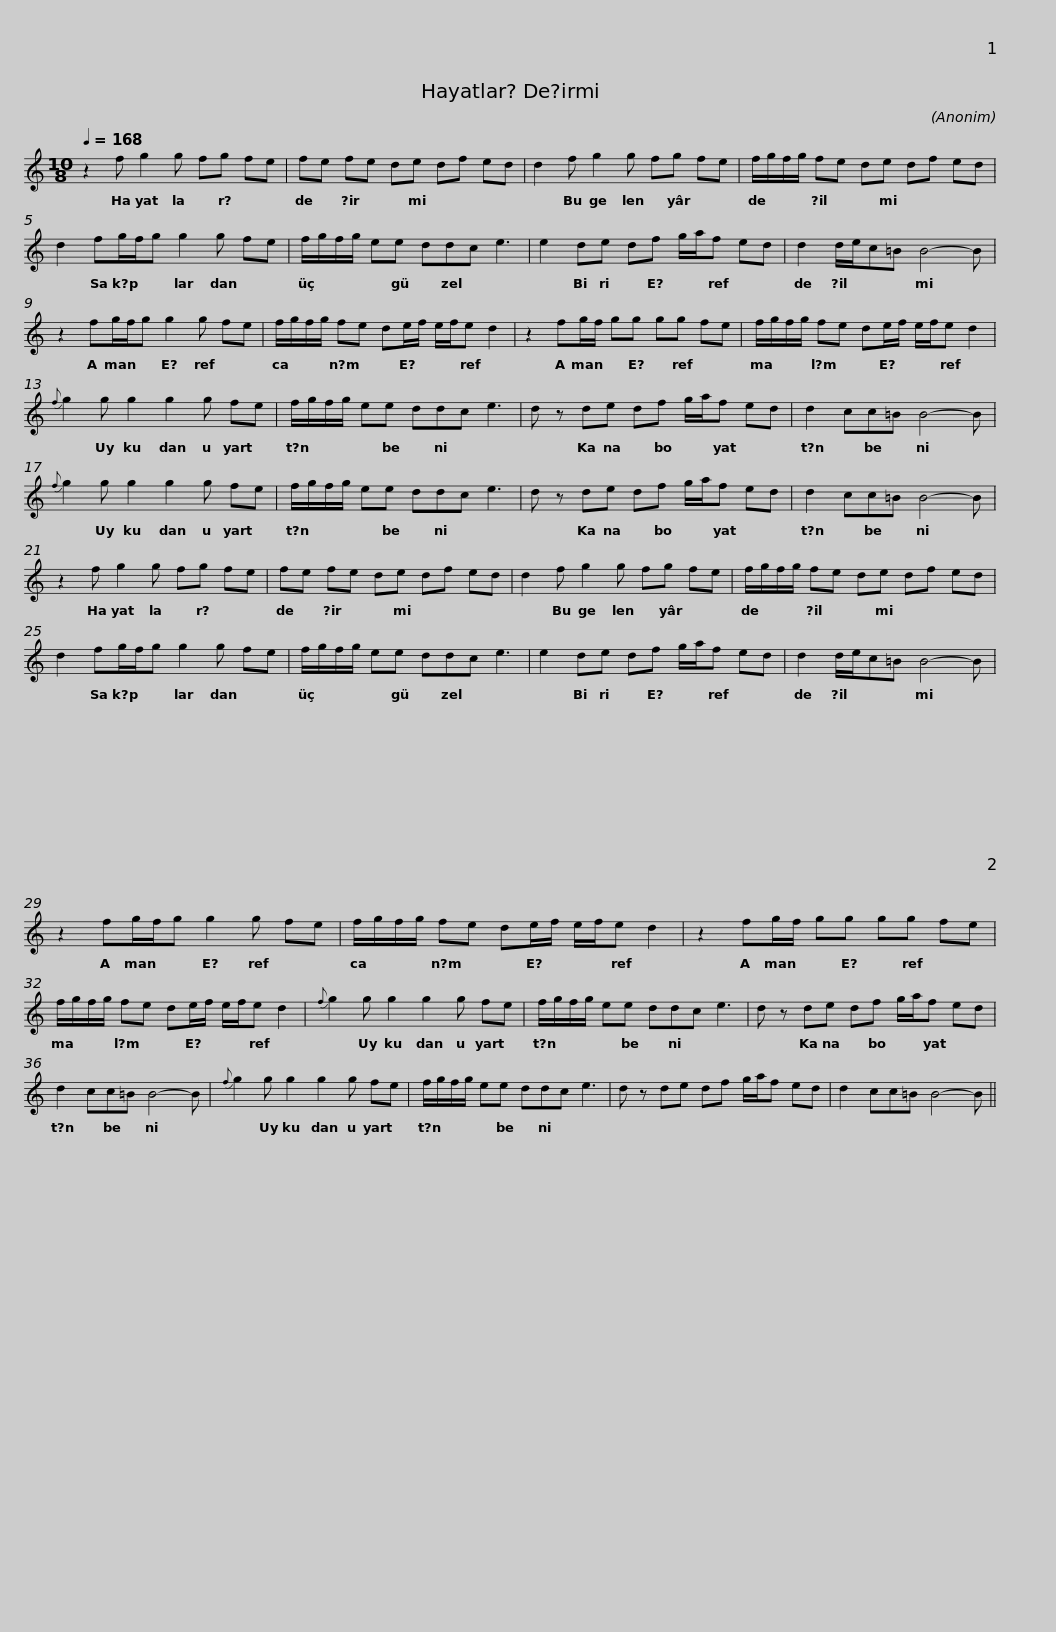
X:1
L:1/8
Q:1/4=168
M:10/8
I:linebreak $
K:C
V:1 treble
V:1
 z2 f g2 g fg fe | fe fe de df ed | d2 f g2 g fg fe | f/g/f/g/ fe de df ed |$ d2 fg/f/g g2 g fe | %5
 f/g/f/g/ ee ddc e3 | e2 de df g/a/f ed | d2 d/e/c=B B4- B |$ z2 fg/f/g g2 g fe | f/g/f/g/ fe de/f/ e/f/e d2 | %10
 z2 fg/f/ gg gg fe |$ f/g/f/g/ fe de/f/ e/f/e d2 |{f} g2 g g2 g2 g fe | f/g/f/g/ ee ddc e3 | d z de df g/a/f ed |$ %15
 d2 cc=B B4- B |{f} g2 g g2 g2 g fe | f/g/f/g/ ee ddc e3 | d z de df g/a/f ed |$ d2 cc=B B4- B | %20
 z2 f g2 g fg fe | fe fe de df ed | d2 f g2 g fg fe |$ f/g/f/g/ fe de df ed | d2 fg/f/g g2 g fe | %25
 f/g/f/g/ ee ddc e3 | e2 de df g/a/f ed |$ d2 d/e/c=B B4- B | z2 fg/f/g g2 g fe | f/g/f/g/ fe de/f/ e/f/e d2 | %30
 z2 fg/f/ gg gg fe |$ f/g/f/g/ fe de/f/ e/f/e d2 |{f} g2 g g2 g2 g fe | f/g/f/g/ ee ddc e3 | d z de df g/a/f ed |$ %35
 d2 cc=B B4- B |{f} g2 g g2 g2 g fe | f/g/f/g/ ee ddc e3 | d z de df g/a/f ed | d2 cc=B B4- B || %40
